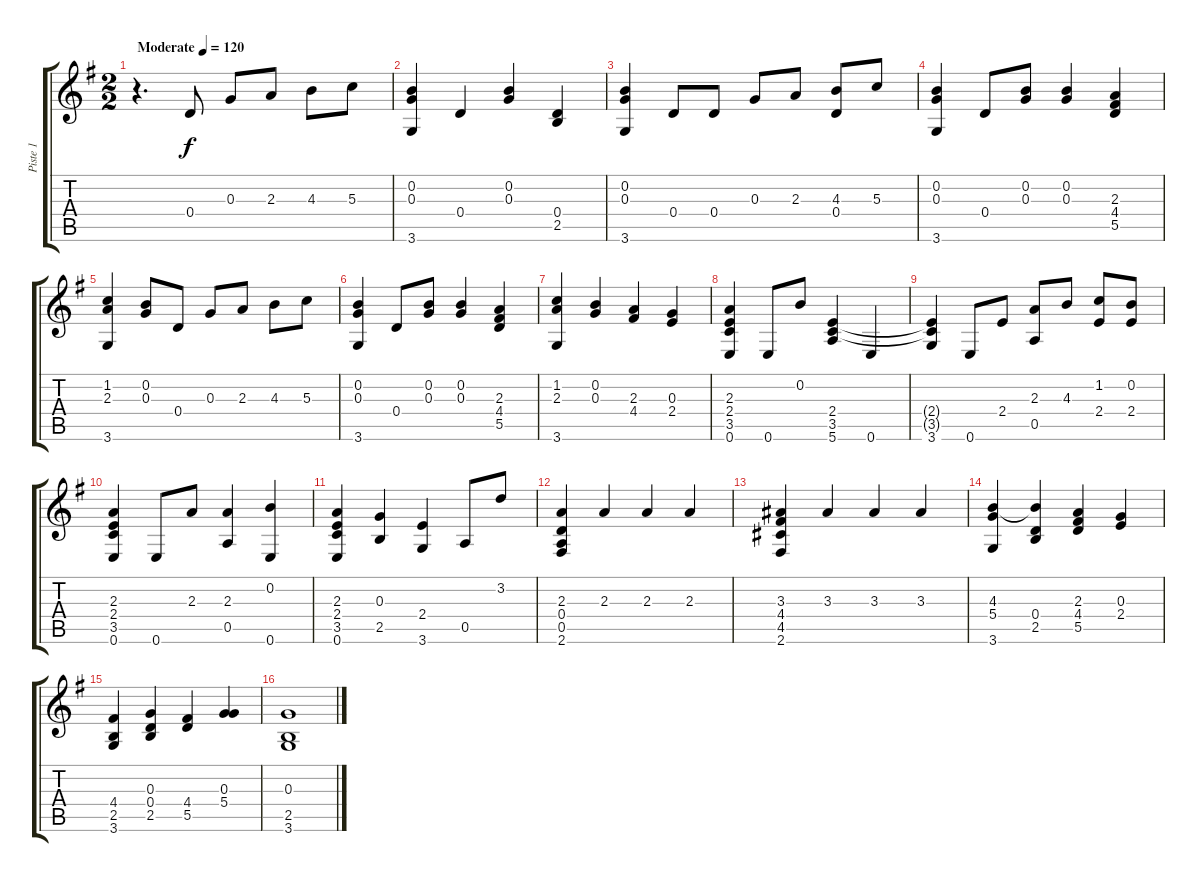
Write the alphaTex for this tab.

\track ("Piste 1" "Piste 1") {instrument acousticguitarnylon}
\staff {score tabs}
\tuning (E4 B3 G3 D3 A2 E2) {hide}
\ts (2 2)
\tempo (120 "Moderate")
\clef g2
\ks g
r.4{d dy f instrument acousticguitarnylon} 0.4.8 0.3.8 2.3.8 4.3.8 5.3.8 |
(0.2 0.3 3.6).4 0.4.4 (0.2 0.3).4 (0.4 2.5).4 |
(0.2 0.3 3.6).4 0.4.8 0.4.8 0.3.8 2.3.8 (4.3 0.4).8 5.3.8 |
(0.2 0.3 3.6).4 0.4.8 (0.2 0.3).8 (0.2 0.3).4 (2.3 4.4 5.5).4 |
(1.2 2.3 3.6).4 (0.2 0.3).8 0.4.8 0.3.8 2.3.8 4.3.8 5.3.8 |
(0.2 0.3 3.6).4 0.4.8 (0.2 0.3).8 (0.2 0.3).4 (2.3 4.4 5.5).4 |
(1.2 2.3 3.6).4 (0.2 0.3).4 (2.3 4.4).4 (0.3 2.4).4 |
(2.3 2.4 3.5 0.6).4 0.6.8 0.2.8 (2.4 3.5 5.6).4 0.6.4 |
(2.4{t} 3.5{t} 3.6).4 0.6.8 2.4.8 (2.3 0.5).8 4.3.8 (1.2 2.4).8 (0.2 2.4).8 |
(2.3 2.4 3.5 0.6).4 0.6.8 2.3.8 (2.3 0.5).4 (0.2 0.6).4 |
(2.3 2.4 3.5 0.6).4 (0.3 2.5).4 (2.4 3.6).4 0.5.8 3.2.8 |
(2.3 0.4 0.5 2.6).4 2.3.4 2.3.4 2.3.4 |
(3.3 4.4 4.5 2.6).4 3.3.4 3.3.4 3.3.4 |
(4.3 5.4 3.6).4 (4.3{t} 0.4 2.5).4 (2.3 4.4 5.5).4 (0.3 2.4).4 |
(4.4 2.5 3.6).4 (0.3 0.4 2.5).4 (4.4 5.5).4 (0.3 5.4).4 |
(0.3 2.5 3.6).1
